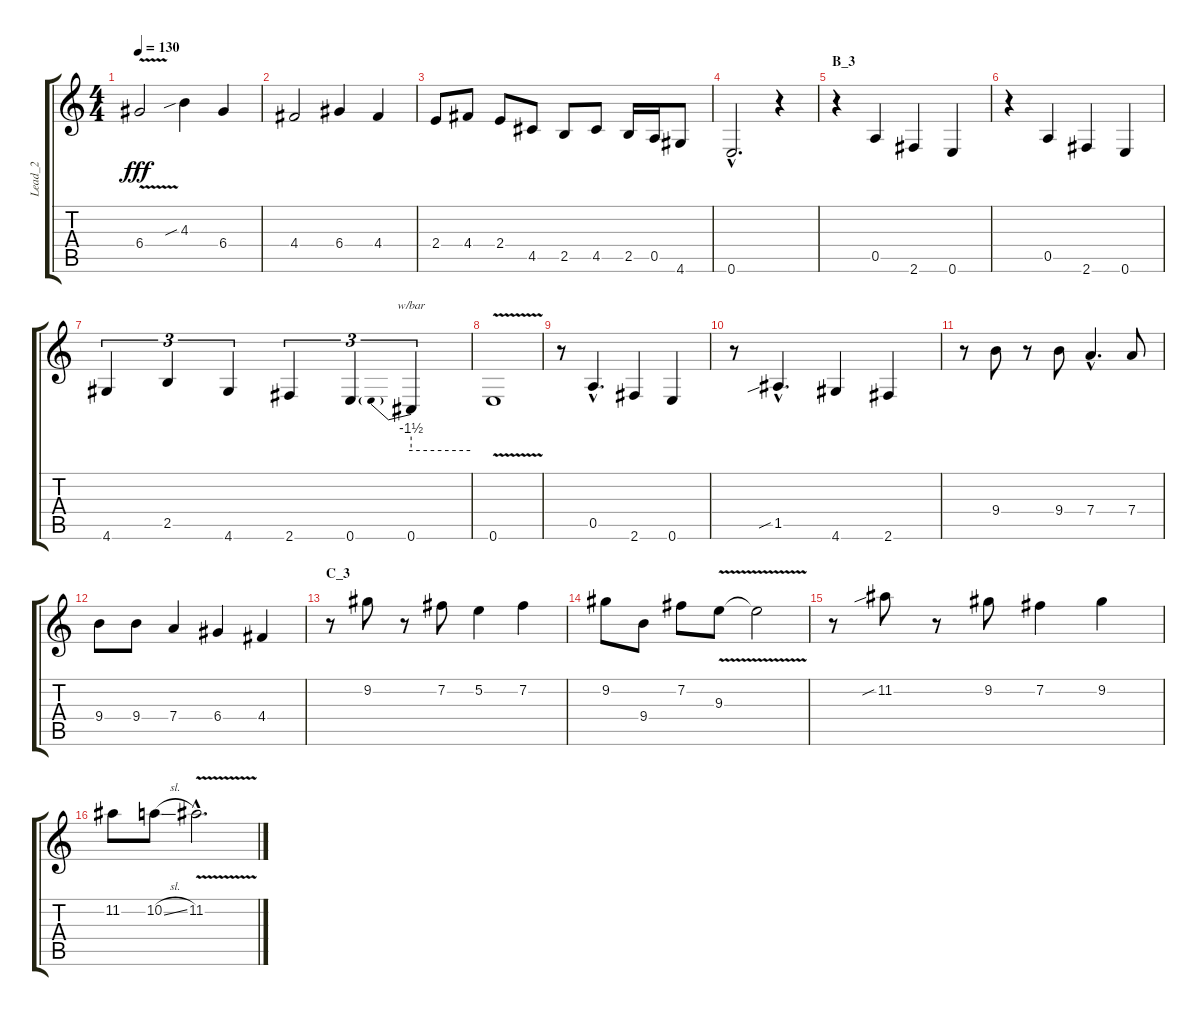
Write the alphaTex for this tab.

\track ("Lead_2" "Lead_2") {instrument acousticguitarnylon}
\staff {score tabs}
\tuning (E4 B3 G3 D3 A2 E2) {hide}
\ts (4 4)
\tempo 130
\clef g2
\ks c
6.4{v}.2{dy fff} 4.3{sib}.4 6.4.4 |
4.4.2 6.4.4 4.4.4 |
2.4.8 4.4.8 2.4.8 4.5.8 2.5.8 4.5.8 2.5.16 0.5.16 4.6.8 |
0.6{hac}.2{d} r.4 |
\section ("" "B_3")
r.4{volume 16 instrument electricguitarclean} 0.5.4 2.6.4 0.6.4 |
r.4 0.5.4 2.6.4 0.6.4 |
4.6.4{tu (3 2)} 2.5.4{tu (3 2)} 4.6.4{tu (3 2)} 2.6.4{tu (3 2)} 0.6.4{tu (3 2)} 0.6.4{tu (3 2) tbe (predive default 0 -6 60 -6)} |
0.6{v}.1 |
r.8 0.5{hac}.4{d} 2.6.4 0.6.4 |
r.8 1.5{sib hac}.4{d} 4.6.4 2.6.4 |
r.8 9.4.8 r.8 9.4.8 7.4{hac}.4{d} 7.4.8 |
9.4.8 9.4.8 7.4.4 6.4.4 4.4.4 |
\section ("" "C_3")
r.8{volume 13 instrument electricguitarjazz} 9.2.8 r.8 7.2.8 5.2.4 7.2.4 |
9.2.8 9.4.8 7.2.8 9.3{v}.8 9.3{t}.2 |
r.8 11.2{sib}.8 r.8 9.2.8 7.2.4 9.2.4 |
11.2.8 10.2{sl}.8 11.2{v hac}.2{d}
